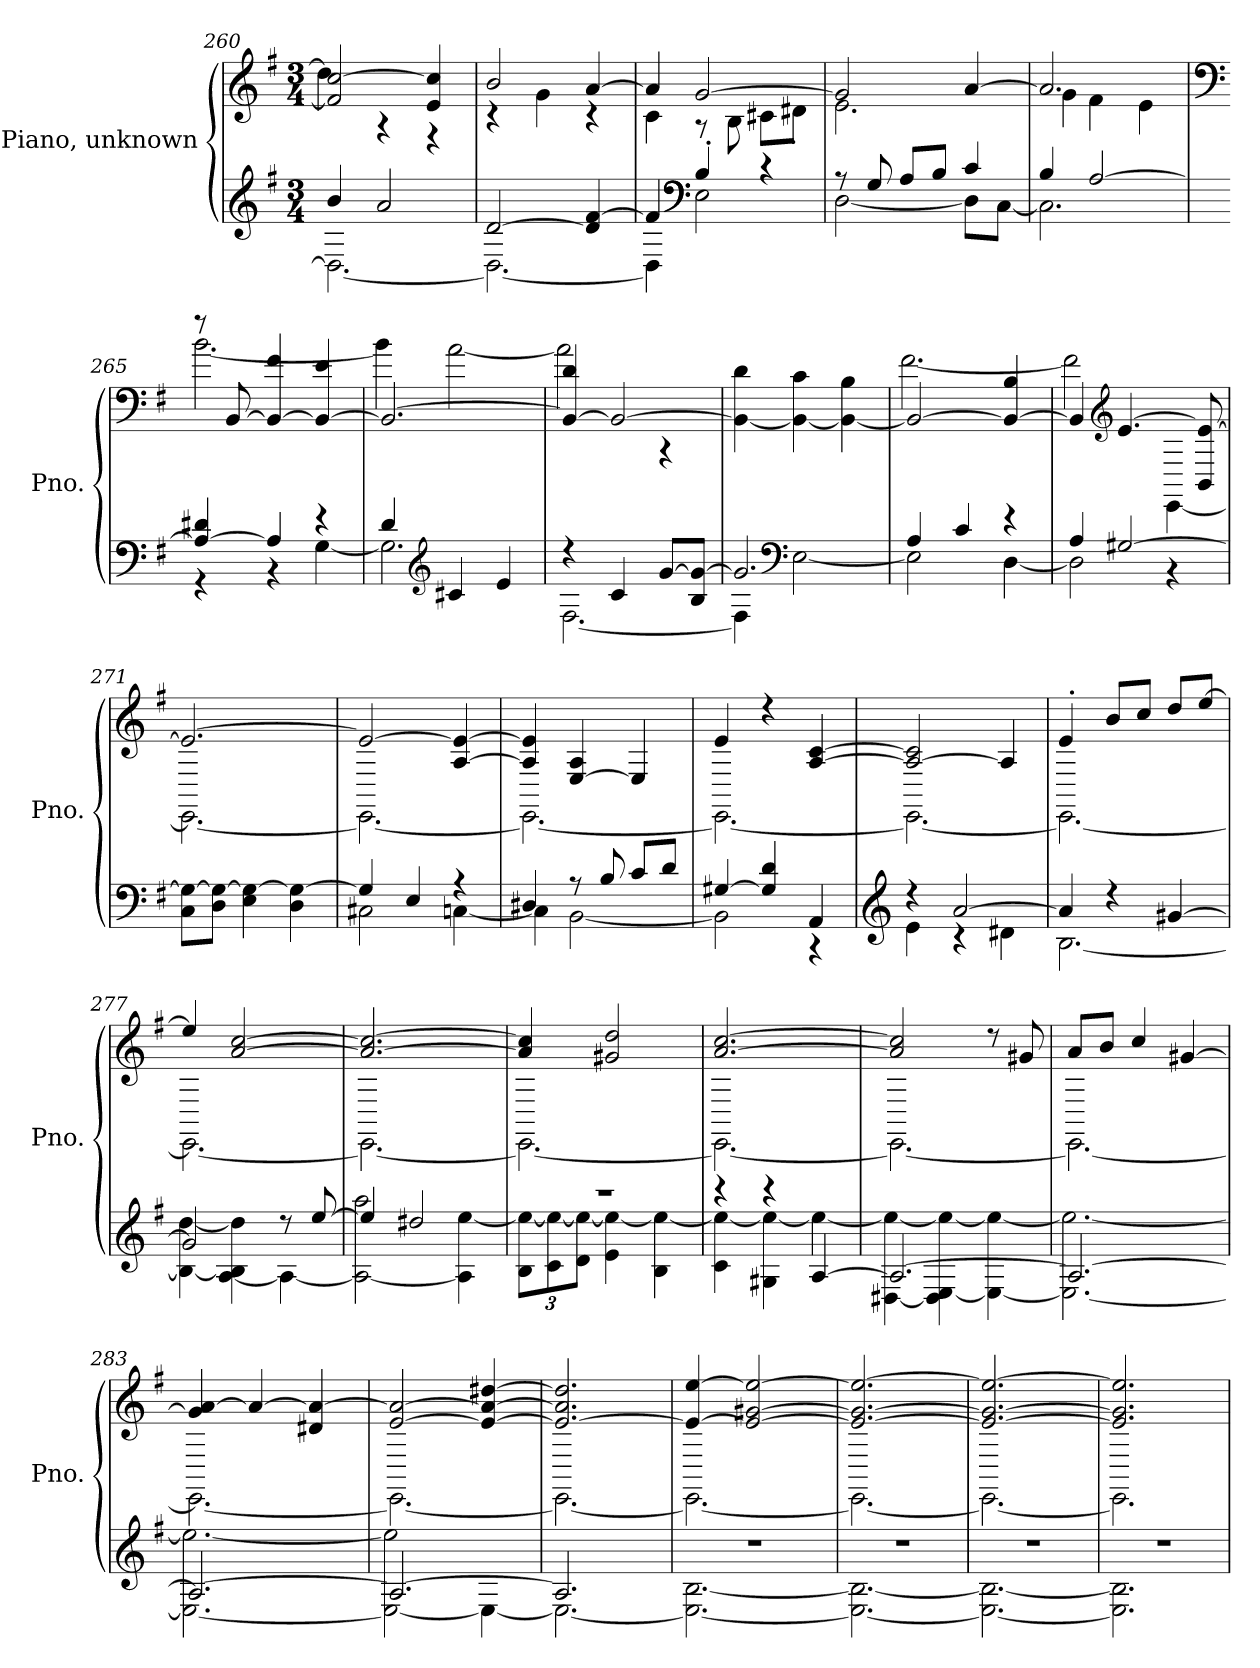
**kern	**kern
*part1	*part1
*staff2	*staff1
*I"Piano, unknown	*
*I'Pno.	*
*clefG2	*clefG2
*k[f#]	*k[f#]
*M3/4	*M3/4
=260	=260
*^	*^
4b/	2.D\_	2f#/] [2cc/	4dd\]
2a/	.	.	4r
.	.	4e/ 4cc/]	4r
=261	=261	=261	=261
[2d/	2.D\_	2b/	4r
.	.	.	4g\
4d/] [4f#/	.	[4a/	4r
=262	=262	=262	=262
4f#/]	4D\]	4a/]	4c\
*clefF4	*	*	*
4B'/	2E\	[2g/	8r
.	.	.	8B\
4r	.	.	8c#X\L
.	.	.	8d#X'\J
=263	=263	=263	=263
8r	[2D\	2g/]	2.e\
8G/	.	.	.
8A/L	.	.	.
8B/J	.	.	.
4c/	8D\L]	[4a/	.
.	[8C\J	.	.
!!LO:PB:g=z	!!
=264	=264	=264	=264
4B/	2.C\]	2.a/]	4g\
[2A/	.	.	4f#\
.	.	.	4e\
=265	=265	=265	=265
*	*	*clefF4	*
4A/_ 4d#X/	4r	8r	[2.b\
.	.	[8BB/	.
4A/]	4r	4BB/_ 4f#/	.
4r	[4G\	4BB/_ 4e/	.
=266	=266	=266	=266
4d/	2.G\]	2.BB/_	4b\]
*clefG2	*	*	*
4c#X/	.	.	[2a\
4e/	.	.	.
=267	=267	=267	=267
4r	[2.F#\	4BB/_ 4d/	2a\]
4c/	.	2BB/_	.
[8g/L	.	.	4r
8B/ 8g/_J	.	.	.
*	*	*v	*v
=268	=268	=268
2.g/]	4F#\]	4BB\_ 4d\
*clefF4	*	*
.	[2E\	4BB\_ 4c\
.	.	4BB\_ 4B\
=269	=269	=269
*	*	*^
4A/	2E\]	2BB/_	[2.f#\
4c/	.	.	.
4r	[4D\	4BB/_ 4B/	.
!!LO:LB:g=z	!!
=270	=270	=270	=270
4A/	2D\]	4BB/]	2f#\]
*	*	*clefG2	*
[2G#X/	.	[4.e/	.
.	4r	.	[4EE\
.	.	8BB/ 8e/_	.
*v	*v	*	*
=271	=271	=271
8C\ 8G#\_L	2.e/_	2.EE\_
8D\ 8G#\_J	.	.
4E\ 4G#\_	.	.
4D\ 4G#\_	.	.
=272	=272	=272
*^	*	*
4G#/]	2C#X\	2e/_	2.EE\_
4E/	.	.	.
4r	[4Cn\	[4A/ 4e/_	.
=273	=273	=273	=273
4D#X/	4C\]	4A/] 4e/]	2.EE\_
8r	[2BB\	[4E/ 4A/	.
8B/	.	.	.
8c/L	.	4E/]	.
8d/J	.	.	.
=274	=274	=274	=274
[4G#X/	2BB\]	4e/	2.EE\_
4G#/] 4d/	.	4r	.
4AA/	4r	[4A/ [4c/	.
=275	=275	=275	=275
*clefG2	*	*	*
4r	4e\	2A/_ 2c/]	2.EE\_
[2a/	4r	.	.
.	4d#X\	4A/]	.
!!LO:LB:g=z	!!
=276	=276	=276	=276
4a/]	[2.B\	4e'/	2.EE\_
4r	.	8b/L	.
.	.	8cc/J	.
[4g#X/	.	8dd/L	.
.	.	[8ee/J	.
=277	=277	=277	=277
2g#/]	4B\_ [4dd\	4ee/]	2.EE\_
.	[4A\ 4B\] 4dd\]	[2a/ [2cc/	.
8r	4A\_	.	.
[8ee/	.	.	.
=278	=278	=278	=278
4ee/]	2A\_ 2aa\	2.a/_ 2.cc/_	2.EE\_
2dd#X/	.	.	.
.	4A\] [4ee\	.	.
=279	=279	=279	=279
*	*Xbrackettup	*	*
2.r	12B\ 12ee\_L	4a/] 4cc/]	2.EE\_
.	12c\ 12ee\_	.	.
.	12d\ 12ee\_J	.	.
.	4e\ 4ee\_	2g#X/ 2dd/	.
.	4B\ 4ee\_	.	.
=280	=280	=280	=280
4r	4c\ 4ee\_	[2.a/ [2.cc/	2.EE\_
4r	4G#X\ 4ee\_	.	.
[4A/	4ee\_	.	.
=281	=281	=281	=281
2.A/_	[4D#X\ 4ee\_	2a/] 2cc/]	2.EE\_
.	4D#\] [4E\ 4ee\_	.	.
.	4E\_ 4ee\_	8r	.
.	.	8g#X/	.
!!LO:LB:g=z	!!
=282	=282	=282	=282
2.A/_	2.E\_ 2.ee\_	8a/L	2.EE\_
.	.	8b/J	.
.	.	4cc/	.
.	.	[4g#X/	.
=283	=283	=283	=283
2.A/_	2.E\_ 2.ee\_	4g#/] [4a/	2.EE\_
.	.	4a/_	.
.	.	4d#X/ 4a/_	.
=284	=284	=284	=284
2.A/_	2E\_ 2ee\]	[2e/ 2a/_	2.EE\_
.	4E\_	4e/_ 4a/_ [4dd#X/	.
=285	=285	=285	=285
2.A/]	2.E\_	2.e/_ 2.a/] 2.dd#/]	2.EE\_
=286	=286	=286	=286
2.r	2.E\_ [2.B\	4e/_ [4ee/	2.EE\_
.	.	2e/_ [2g#X/ 2ee/_	.
=287	=287	=287	=287
2.r	2.E\_ 2.B\_	2.e/_ 2.g#/_ 2.ee/_	2.EE\_
=288	=288	=288	=288
2.r	2.E\_ 2.B\_	2.e/_ 2.g#/_ 2.ee/_	2.EE\_
=289	=289	=289	=289
2.r	2.E\] 2.B\]	2.e/] 2.g#/] 2.ee/]	2.EE\]
*v	*v	*	*
*	*v	*v
=	=
*-	*-
